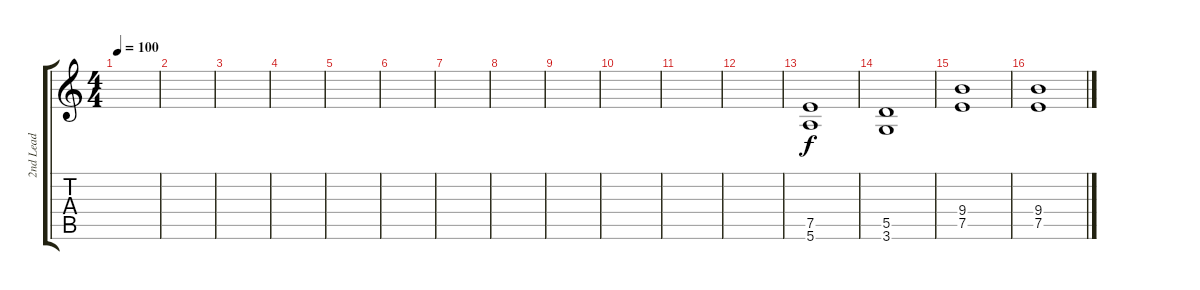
\track ("2nd Lead" "2nd Lead") {instrument distortionguitar}
\staff {score tabs}
\tuning (E4 B3 G3 D3 A2 E2) {hide}
\ts (4 4)
\tempo 100
\clef g2
\ks c
|
|
|
|
|
|
|
|
|
|
|
|
(7.5 5.6).1 |
(5.5 3.6).1 |
(9.4 7.5).1 |
(9.4 7.5).1
